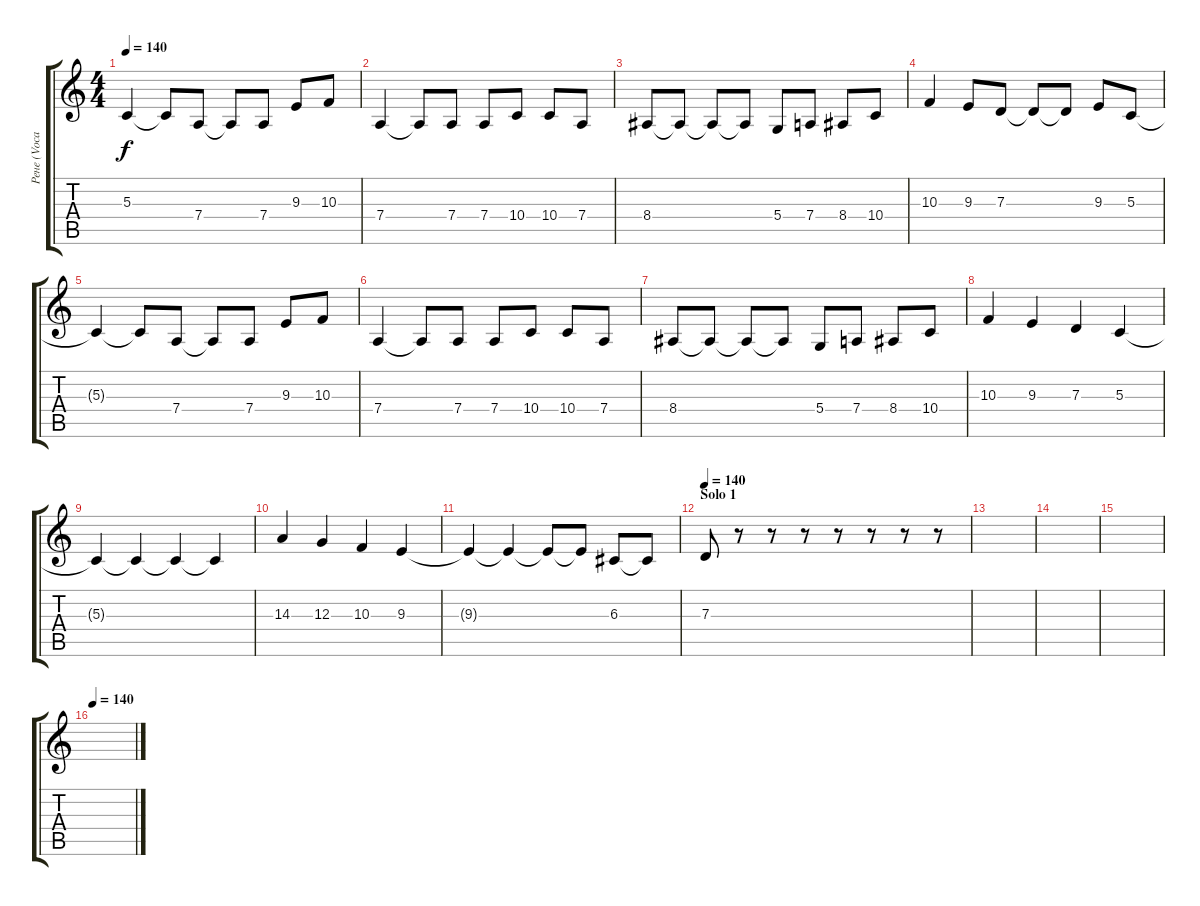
\track ("Рене (Vocal 1)" "Рене (Voca") {instrument lead6voice}
\staff {score tabs}
\tuning (E4 B3 G3 D3 A2 E2) {hide}
\ts (4 4)
\tempo 140
\clef g2
\ks c
5.3{t}.4{dy f} 5.3{t}.8 7.4.8 7.4{t}.8 7.4.8 9.3.8 10.3.8 |
7.4.4 7.4{t}.8 7.4.8 7.4.8 10.4.8 10.4.8 7.4.8 |
8.4.8 8.4{t}.8 8.4{t}.8 8.4{t}.8 5.4.8 7.4.8 8.4.8 10.4.8 |
10.3.4 9.3.8 7.3.8 7.3{t}.8 7.3{t}.8 9.3.8 5.3.8 |
5.3{t}.4 5.3{t}.8 7.4.8 7.4{t}.8 7.4.8 9.3.8 10.3.8 |
7.4.4 7.4{t}.8 7.4.8 7.4.8 10.4.8 10.4.8 7.4.8 |
8.4.8 8.4{t}.8 8.4{t}.8 8.4{t}.8 5.4.8 7.4.8 8.4.8 10.4.8 |
10.3.4 9.3.4 7.3.4 5.3.4 |
5.3{t}.4 5.3{t}.4 5.3{t}.4 5.3{t}.4 |
14.3.4 12.3.4 10.3.4 9.3.4 |
9.3{t}.4 9.3{t}.4 9.3{t}.8 9.3{t}.8 6.3.8 6.3{t}.8 |
\section ("" "Solo 1")
\tempo 140
7.3.8 r.8 r.8 r.8 r.8 r.8 r.8 r.8 |
|
|
|
\tempo 140
